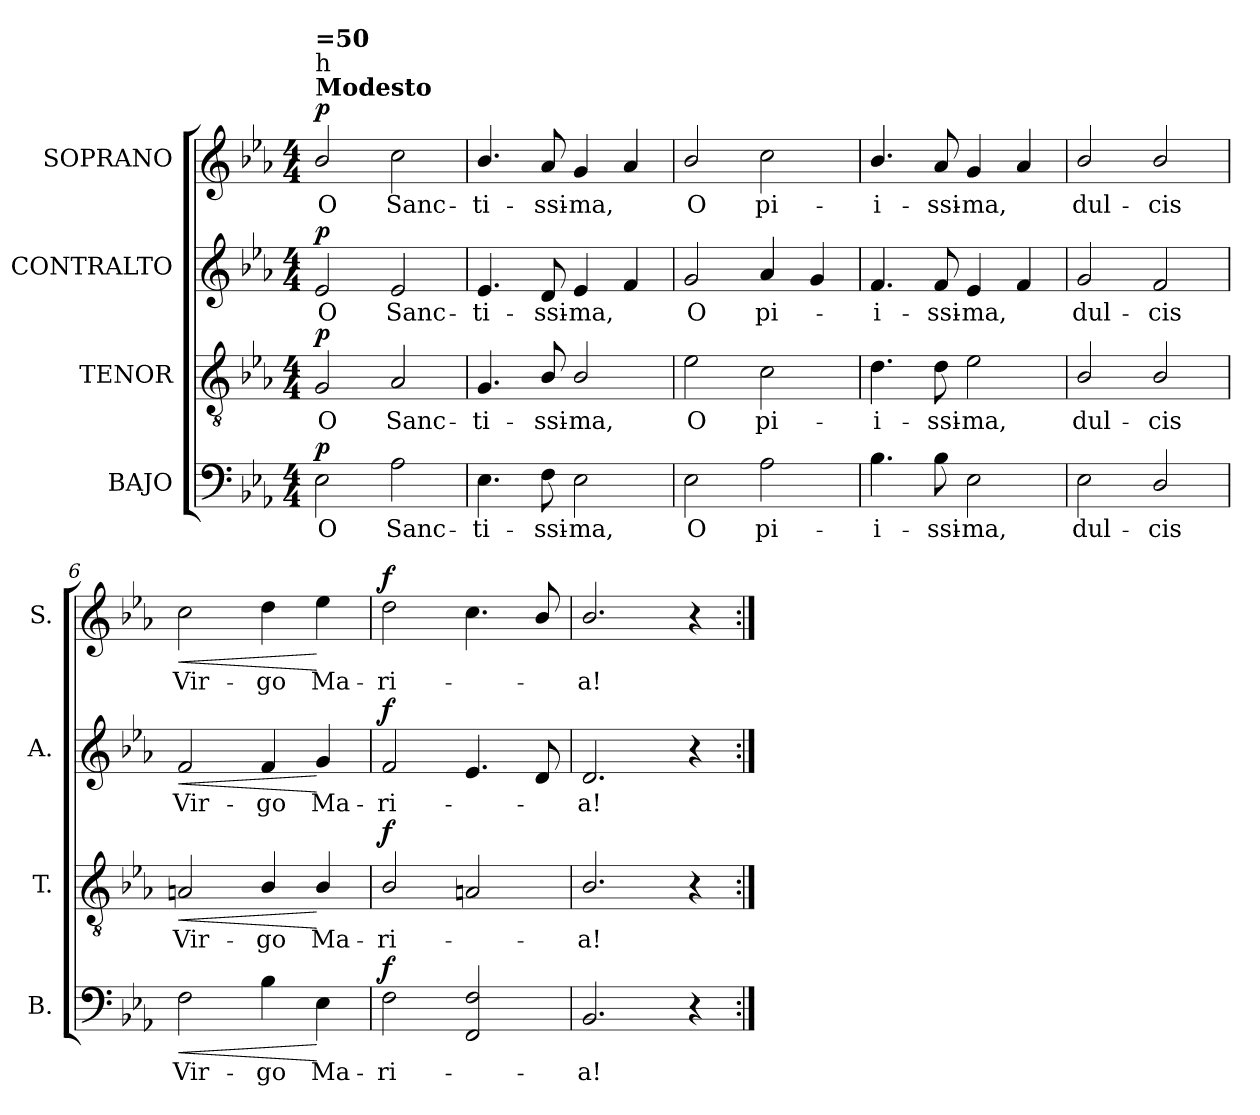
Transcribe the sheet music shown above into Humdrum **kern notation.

**kern	**text	**dynam	**kern	**text	**dynam	**kern	**text	**dynam	**kern	**text	**dynam
*part4	*part4	*part4	*part3	*part3	*part3	*part2	*part2	*part2	*part1	*part1	*part1
*staff4	*staff4	*staff4	*staff3	*staff3	*staff3	*staff2	*staff2	*staff2	*staff1	*staff1	*staff1
*I"BAJO	*	*	*I"TENOR	*	*	*I"CONTRALTO	*	*	*I"SOPRANO	*	*
*I'B.	*	*	*I'T.	*	*	*I'A.	*	*	*I'S.	*	*
!!LO:PB:g=z
*clefF4	*	*	*clefGv2	*	*	*clefG2	*	*	*clefG2	*	*
*	*	*	*ITrd7c12	*	*	*	*	*	*	*	*
*k[b-e-a-]	*	*	*k[b-e-a-]	*	*	*k[b-e-a-]	*	*	*k[b-e-a-]	*	*
*E-:	*	*	*E-:	*	*	*E-:	*	*	*E-:	*	*
*M4/4	*	*	*M4/4	*	*	*M4/4	*	*	*M4/4	*	*
=1	=1	=1	=1	=1	=1	=1	=1	=1	=1	=1	=1
!	!LO:LY:b:color=#000000	!	!	!	!	!	!	!	!	!	!
!	!	!	!	!LO:LY:b:color=#000000	!	!	!	!	!	!	!
!	!	!	!	!	!	!	!LO:LY:b:color=#000000	!	!	!	!
!	!	!	!	!	!	!	!	!	!LO:TX:a:B:t=Modesto	!	!
!	!	!	!	!	!	!	!	!	!LO:TX:t=h	!	!
!	!	!	!	!	!	!	!	!	!LO:TX:B:t==50	!	!
!	!	!	!	!	!	!	!	!	!	!LO:LY:b:color=#000000	!
2E-i\	O	p	2GGi/	O	p	2e-i/	O	p	2b-i/	O	p
!	!LO:LY:b:color=#000000	!	!	!	!	!	!	!	!	!	!
!	!	!	!	!LO:LY:b:color=#000000	!	!	!	!	!	!	!
!	!	!	!	!	!	!	!LO:LY:b:color=#000000	!	!	!	!
!	!	!	!	!	!	!	!	!	!	!LO:LY:b:color=#000000	!
2A-i\	Sanc-	.	2AA-i/	Sanc-	.	2e-i/	Sanc-	.	2cci\	Sanc-	.
=2	=2	=2	=2	=2	=2	=2	=2	=2	=2	=2	=2
!	!LO:LY:b:color=#000000	!	!	!	!	!	!	!	!	!	!
!	!	!	!	!LO:LY:b:color=#000000	!	!	!	!	!	!	!
!	!	!	!	!	!	!	!LO:LY:b:color=#000000	!	!	!	!
!	!	!	!	!	!	!	!	!	!	!LO:LY:b:color=#000000	!
4.E-i\	-ti-	.	4.GGi/	-ti-	.	4.e-i/	-ti-	.	4.b-i/	-ti-	.
!	!LO:LY:b:color=#000000	!	!	!	!	!	!	!	!	!	!
!	!	!	!	!LO:LY:b:color=#000000	!	!	!	!	!	!	!
!	!	!	!	!	!	!	!LO:LY:b:color=#000000	!	!	!	!
!	!	!	!	!	!	!	!	!	!	!LO:LY:b:color=#000000	!
8Fi\	-ssi-	.	8BB-i/	-ssi-	.	8di/	-ssi-	.	8a-i/	-ssi-	.
!	!LO:LY:b:color=#000000	!	!	!	!	!	!	!	!	!	!
!	!	!	!	!LO:LY:b:color=#000000	!	!	!	!	!	!	!
!	!	!	!	!	!	!	!LO:LY:b:color=#000000	!	!	!	!
!	!	!	!	!	!	!	!	!	!	!LO:LY:b:color=#000000	!
2E-i\	-ma,	.	2BB-i/	-ma,	.	4e-i/	-ma,	.	4gi/	-ma,	.
.	.	.	.	.	.	4fi/	.	.	4a-i/	.	.
=3	=3	=3	=3	=3	=3	=3	=3	=3	=3	=3	=3
!	!LO:LY:b:color=#000000	!	!	!	!	!	!	!	!	!	!
!	!	!	!	!LO:LY:b:color=#000000	!	!	!	!	!	!	!
!	!	!	!	!	!	!	!LO:LY:b:color=#000000	!	!	!	!
!	!	!	!	!	!	!	!	!	!	!LO:LY:b:color=#000000	!
2E-i\	O	.	2E-i\	O	.	2gi/	O	.	2b-i/	O	.
!	!LO:LY:b:color=#000000	!	!	!	!	!	!	!	!	!	!
!	!	!	!	!LO:LY:b:color=#000000	!	!	!	!	!	!	!
!	!	!	!	!	!	!	!LO:LY:b:color=#000000	!	!	!	!
!	!	!	!	!	!	!	!	!	!	!LO:LY:b:color=#000000	!
2A-i\	pi-	.	2Ci\	pi-	.	4a-i/	pi-	.	2cci\	pi-	.
.	.	.	.	.	.	4gi/	.	.	.	.	.
=4	=4	=4	=4	=4	=4	=4	=4	=4	=4	=4	=4
!	!LO:LY:b:color=#000000	!	!	!	!	!	!	!	!	!	!
!	!	!	!	!LO:LY:b:color=#000000	!	!	!	!	!	!	!
!	!	!	!	!	!	!	!LO:LY:b:color=#000000	!	!	!	!
!	!	!	!	!	!	!	!	!	!	!LO:LY:b:color=#000000	!
4.B-i\	-i-	.	4.Di\	-i-	.	4.fi/	-i-	.	4.b-i/	-i-	.
!	!LO:LY:b:color=#000000	!	!	!	!	!	!	!	!	!	!
!	!	!	!	!LO:LY:b:color=#000000	!	!	!	!	!	!	!
!	!	!	!	!	!	!	!LO:LY:b:color=#000000	!	!	!	!
!	!	!	!	!	!	!	!	!	!	!LO:LY:b:color=#000000	!
8B-i\	-ssi-	.	8Di\	-ssi-	.	8fi/	-ssi-	.	8a-i/	-ssi-	.
!	!LO:LY:b:color=#000000	!	!	!	!	!	!	!	!	!	!
!	!	!	!	!LO:LY:b:color=#000000	!	!	!	!	!	!	!
!	!	!	!	!	!	!	!LO:LY:b:color=#000000	!	!	!	!
!	!	!	!	!	!	!	!	!	!	!LO:LY:b:color=#000000	!
2E-i\	-ma,	.	2E-i\	-ma,	.	4e-i/	-ma,	.	4gi/	-ma,	.
.	.	.	.	.	.	4fi/	.	.	4a-i/	.	.
=5	=5	=5	=5	=5	=5	=5	=5	=5	=5	=5	=5
!	!LO:LY:b:color=#000000	!	!	!	!	!	!	!	!	!	!
!	!	!	!	!LO:LY:b:color=#000000	!	!	!	!	!	!	!
!	!	!	!	!	!	!	!LO:LY:b:color=#000000	!	!	!	!
!	!	!	!	!	!	!	!	!	!	!LO:LY:b:color=#000000	!
2E-i\	dul-	.	2BB-i/	dul-	.	2gi/	dul-	.	2b-i/	dul-	.
!	!LO:LY:b:color=#000000	!	!	!	!	!	!	!	!	!	!
!	!	!	!	!LO:LY:b:color=#000000	!	!	!	!	!	!	!
!	!	!	!	!	!	!	!LO:LY:b:color=#000000	!	!	!	!
!	!	!	!	!	!	!	!	!	!	!LO:LY:b:color=#000000	!
2Di/	-cis	.	2BB-i/	-cis	.	2fi/	-cis	.	2b-i/	-cis	.
!!LO:LB:g=z
=6	=6	=6	=6	=6	=6	=6	=6	=6	=6	=6	=6
!	!LO:LY:b:color=#000000	!LO:HP:b	!	!	!	!	!	!	!	!	!
!	!	!	!	!LO:LY:b:color=#000000	!LO:HP:b	!	!	!	!	!	!
!	!	!	!	!	!	!	!LO:LY:b:color=#000000	!LO:HP:b	!	!	!
!	!	!	!	!	!	!	!	!	!	!LO:LY:b:color=#000000	!LO:HP:b
2Fi\	Vir-	<	2AAni/	Vir-	<	2fi/	Vir-	<	2cci\	Vir-	<
!	!LO:LY:b:color=#000000	!	!	!	!	!	!	!	!	!	!
!	!	!	!	!LO:LY:b:color=#000000	!	!	!	!	!	!	!
!	!	!	!	!	!	!	!LO:LY:b:color=#000000	!	!	!	!
!	!	!	!	!	!	!	!	!	!	!LO:LY:b:color=#000000	!
4B-i\	-go	.	4BB-i/	-go	.	4fi/	-go	.	4ddi\	-go	.
!	!LO:LY:b:color=#000000	!	!	!	!	!	!	!	!	!	!
!	!	!	!	!LO:LY:b:color=#000000	!	!	!	!	!	!	!
!	!	!	!	!	!	!	!LO:LY:b:color=#000000	!	!	!	!
!	!	!	!	!	!	!	!	!	!	!LO:LY:b:color=#000000	!
4E-i\	Ma-	[	4BB-i/	Ma-	[	4gi/	Ma-	[	4ee-i\	Ma-	[
=7	=7	=7	=7	=7	=7	=7	=7	=7	=7	=7	=7
!	!LO:LY:b:color=#000000	!	!	!	!	!	!	!	!	!	!
!	!	!	!	!LO:LY:b:color=#000000	!	!	!	!	!	!	!
!	!	!	!	!	!	!	!LO:LY:b:color=#000000	!	!	!	!
!	!	!	!	!	!	!	!	!	!	!LO:LY:b:color=#000000	!
2Fi\	-ri-	f	2BB-i/	-ri-	f	2fi/	-ri-	f	2ddi\	-ri-	f
2FFi/ 2Fi	.	.	2AAni/	.	.	4.e-i/	.	.	4.cci\	.	.
.	.	.	.	.	.	8di/	.	.	8b-i/	.	.
=8	=8	=8	=8	=8	=8	=8	=8	=8	=8	=8	=8
!	!LO:LY:b:color=#000000	!	!	!	!	!	!	!	!	!	!
!	!	!	!	!LO:LY:b:color=#000000	!	!	!	!	!	!	!
!	!	!	!	!	!	!	!LO:LY:b:color=#000000	!	!	!	!
!	!	!	!	!	!	!	!	!	!	!LO:LY:b:color=#000000	!
2.BB-i/	-a!	.	2.BB-i/	-a!	.	2.di/	-a!	.	2.b-i/	-a!	.
4r	.	.	4r	.	.	4r	.	.	4r	.	.
=:|!	=:|!	=:|!	=:|!	=:|!	=:|!	=:|!	=:|!	=:|!	=:|!	=:|!	=:|!
*-	*-	*-	*-	*-	*-	*-	*-	*-	*-	*-	*-
